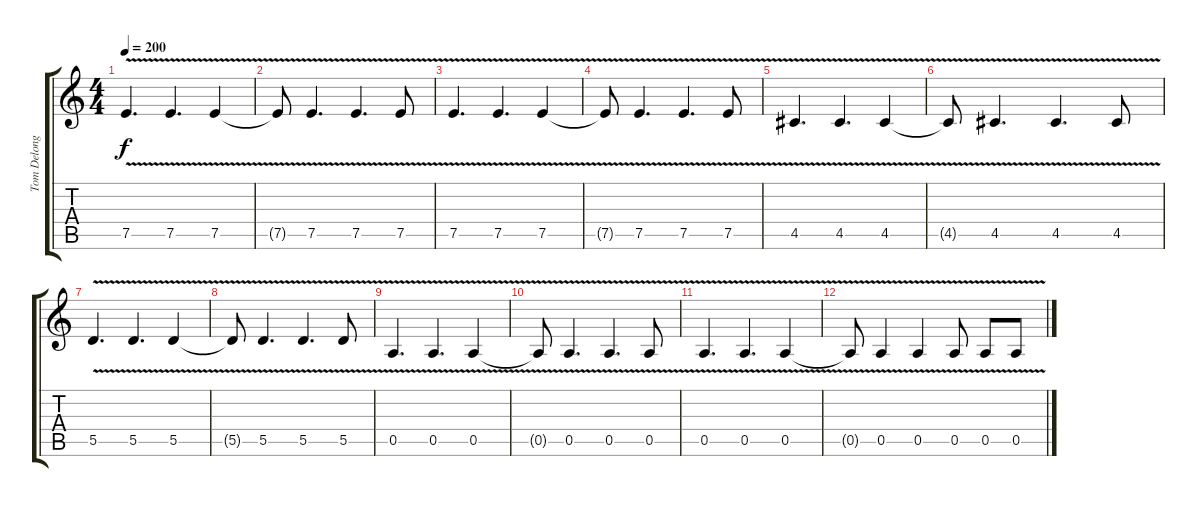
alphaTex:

\track ("Tom Delonge - Guitar" "Tom Delong") {instrument electricguitarclean}
\staff {score tabs}
\tuning (E4 B3 G3 D3 A2 E2) {hide}
\ts (4 4)
\tempo 200
\clef g2
\ks c
7.5{v}.4{d dy f} 7.5{v}.4{d} 7.5{v}.4 |
7.5{t}.8 7.5{v}.4{d} 7.5{v}.4{d} 7.5{v}.8 |
7.5{v}.4{d} 7.5{v}.4{d} 7.5{v}.4 |
7.5{t}.8 7.5{v}.4{d} 7.5{v}.4{d} 7.5{v}.8 |
4.5{v}.4{d} 4.5{v}.4{d} 4.5{v}.4 |
4.5{t}.8 4.5{v}.4{d} 4.5{v}.4{d} 4.5{v}.8 |
5.5{v}.4{d} 5.5{v}.4{d} 5.5{v}.4 |
5.5{t}.8 5.5{v}.4{d} 5.5{v}.4{d} 5.5{v}.8 |
0.5{v}.4{d} 0.5{v}.4{d} 0.5{v}.4 |
0.5{t}.8 0.5{v}.4{d} 0.5{v}.4{d} 0.5{v}.8 |
0.5{v}.4{d} 0.5{v}.4{d} 0.5{v}.4 |
0.5{t}.8 0.5{v}.4 0.5{v}.4 0.5{v}.8 0.5{v}.8 0.5{v}.8
